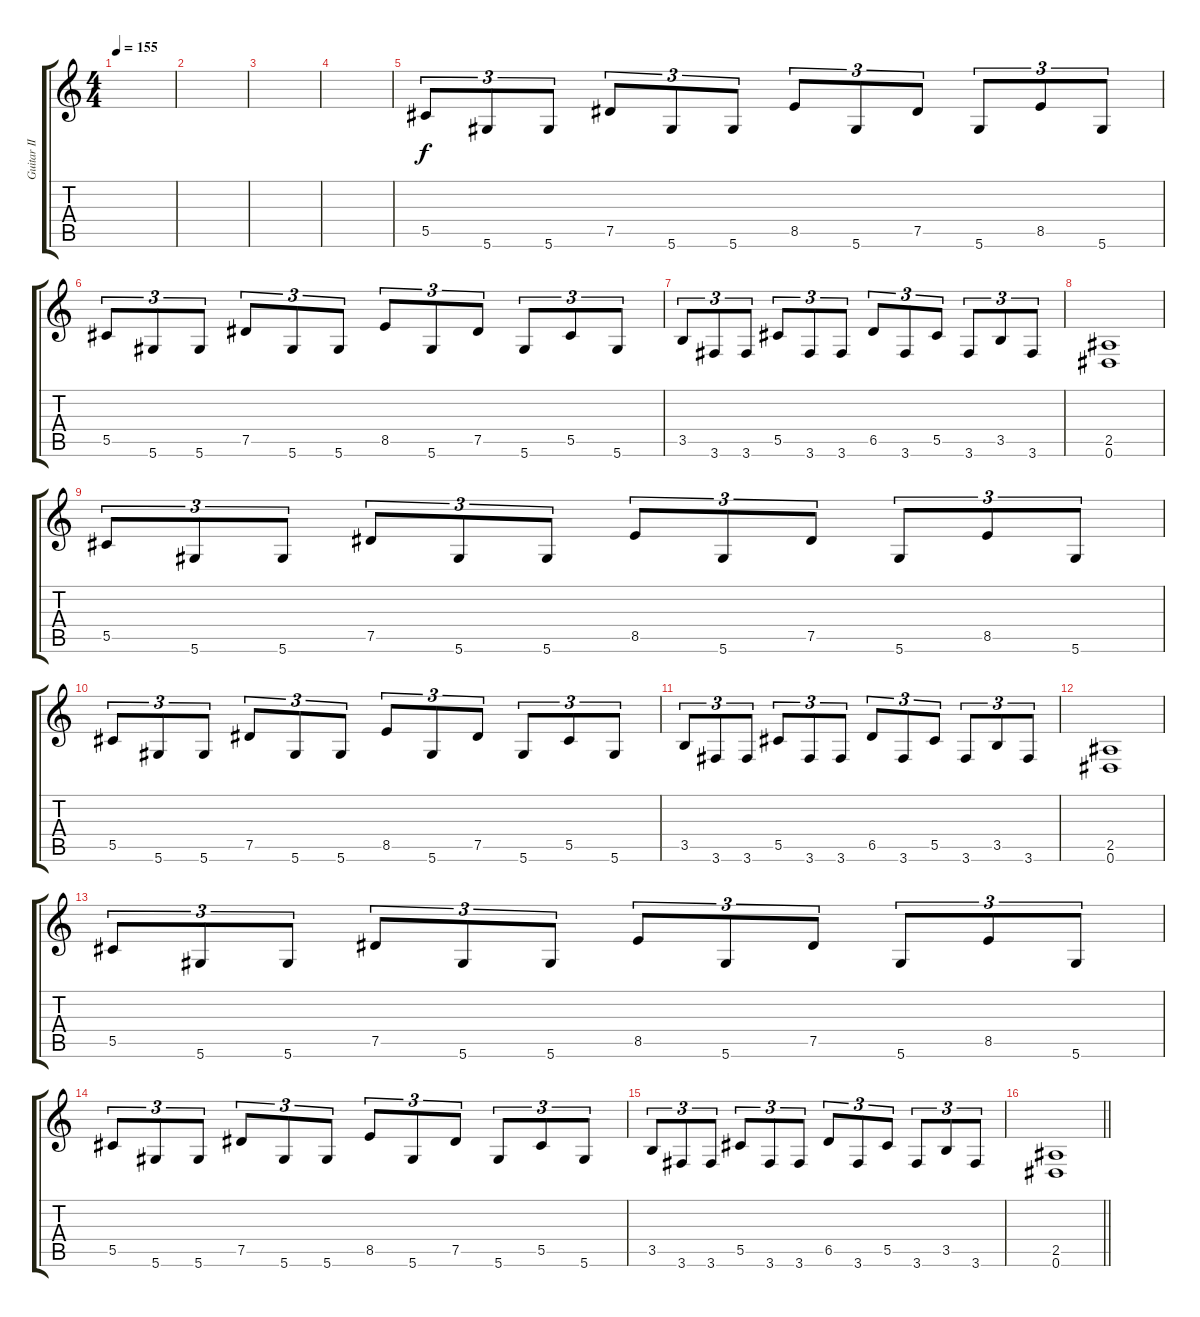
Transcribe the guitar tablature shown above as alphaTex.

\track ("Guitar II" "Guitar II") {instrument distortionguitar}
\staff {score tabs}
\tuning (Eb4 Bb3 Gb3 Db3 Ab2 Eb2) {hide}
\ts (4 4)
\tempo 155
\clef g2
\ks c
|
|
|
|
5.5.8{tu (3 2)} 5.6.8{tu (3 2)} 5.6.8{tu (3 2)} 7.5.8{tu (3 2)} 5.6.8{tu (3 2)} 5.6.8{tu (3 2)} 8.5.8{tu (3 2)} 5.6.8{tu (3 2)} 7.5.8{tu (3 2)} 5.6.8{tu (3 2)} 8.5.8{tu (3 2)} 5.6.8{tu (3 2)} |
5.5.8{tu (3 2)} 5.6.8{tu (3 2)} 5.6.8{tu (3 2)} 7.5.8{tu (3 2)} 5.6.8{tu (3 2)} 5.6.8{tu (3 2)} 8.5.8{tu (3 2)} 5.6.8{tu (3 2)} 7.5.8{tu (3 2)} 5.6.8{tu (3 2)} 5.5.8{tu (3 2)} 5.6.8{tu (3 2)} |
3.5.8{tu (3 2)} 3.6.8{tu (3 2)} 3.6.8{tu (3 2)} 5.5.8{tu (3 2)} 3.6.8{tu (3 2)} 3.6.8{tu (3 2)} 6.5.8{tu (3 2)} 3.6.8{tu (3 2)} 5.5.8{tu (3 2)} 3.6.8{tu (3 2)} 3.5.8{tu (3 2)} 3.6.8{tu (3 2)} |
(2.5 0.6).1 |
5.5.8{tu (3 2)} 5.6.8{tu (3 2)} 5.6.8{tu (3 2)} 7.5.8{tu (3 2)} 5.6.8{tu (3 2)} 5.6.8{tu (3 2)} 8.5.8{tu (3 2)} 5.6.8{tu (3 2)} 7.5.8{tu (3 2)} 5.6.8{tu (3 2)} 8.5.8{tu (3 2)} 5.6.8{tu (3 2)} |
5.5.8{tu (3 2)} 5.6.8{tu (3 2)} 5.6.8{tu (3 2)} 7.5.8{tu (3 2)} 5.6.8{tu (3 2)} 5.6.8{tu (3 2)} 8.5.8{tu (3 2)} 5.6.8{tu (3 2)} 7.5.8{tu (3 2)} 5.6.8{tu (3 2)} 5.5.8{tu (3 2)} 5.6.8{tu (3 2)} |
3.5.8{tu (3 2)} 3.6.8{tu (3 2)} 3.6.8{tu (3 2)} 5.5.8{tu (3 2)} 3.6.8{tu (3 2)} 3.6.8{tu (3 2)} 6.5.8{tu (3 2)} 3.6.8{tu (3 2)} 5.5.8{tu (3 2)} 3.6.8{tu (3 2)} 3.5.8{tu (3 2)} 3.6.8{tu (3 2)} |
(2.5 0.6).1 |
5.5.8{tu (3 2)} 5.6.8{tu (3 2)} 5.6.8{tu (3 2)} 7.5.8{tu (3 2)} 5.6.8{tu (3 2)} 5.6.8{tu (3 2)} 8.5.8{tu (3 2)} 5.6.8{tu (3 2)} 7.5.8{tu (3 2)} 5.6.8{tu (3 2)} 8.5.8{tu (3 2)} 5.6.8{tu (3 2)} |
5.5.8{tu (3 2)} 5.6.8{tu (3 2)} 5.6.8{tu (3 2)} 7.5.8{tu (3 2)} 5.6.8{tu (3 2)} 5.6.8{tu (3 2)} 8.5.8{tu (3 2)} 5.6.8{tu (3 2)} 7.5.8{tu (3 2)} 5.6.8{tu (3 2)} 5.5.8{tu (3 2)} 5.6.8{tu (3 2)} |
3.5.8{tu (3 2)} 3.6.8{tu (3 2)} 3.6.8{tu (3 2)} 5.5.8{tu (3 2)} 3.6.8{tu (3 2)} 3.6.8{tu (3 2)} 6.5.8{tu (3 2)} 3.6.8{tu (3 2)} 5.5.8{tu (3 2)} 3.6.8{tu (3 2)} 3.5.8{tu (3 2)} 3.6.8{tu (3 2)} |
\barLineRight lightlight
(2.5 0.6).1
